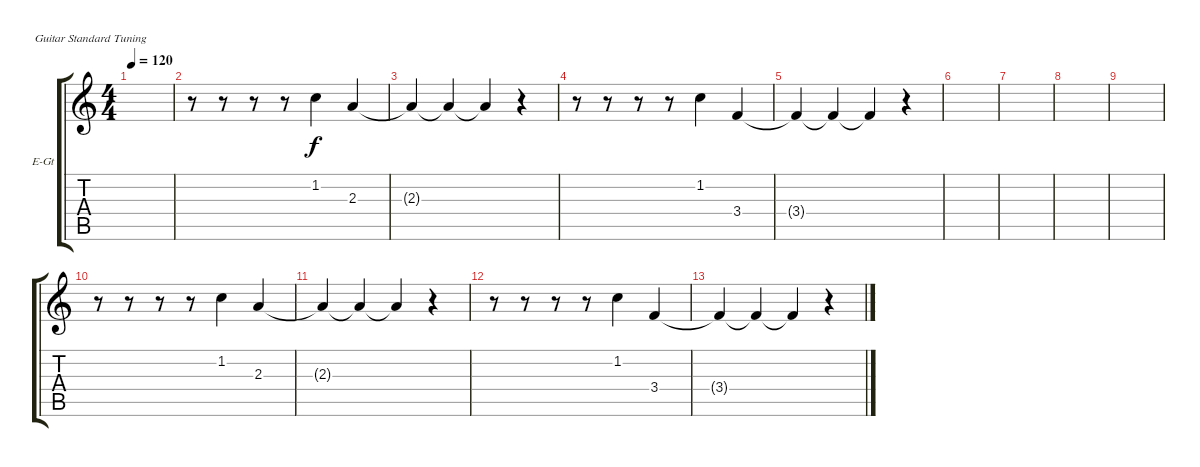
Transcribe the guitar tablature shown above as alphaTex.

\defaultSystemsLayout 4
\bracketExtendMode groupsimilarinstruments
\firstSystemTrackNameOrientation horizontal
\otherSystemsTrackNameOrientation horizontal
\track ("E-Gt Back" "E-Gt") {instrument electricguitarclean}
\staff {score tabs}
\tuning (E4 B3 G3 D3 A2 E2)
\ts (4 4)
\tempo 120
\clef g2
\scale
0.487395
\ks c
|
\scale
0.256303 r.8 r.8 r.8 r.8 1.2.4 2.3.4 |
\scale
0.256303 2.3{t}.4 2.3{t}.4 2.3{t}.4 r.4 |
\scale
0.333333 r.8 r.8 r.8 r.8 1.2.4 3.4.4 |
\scale
0.333333 3.4{t}.4 3.4{t}.4 3.4{t}.4 r.4 |
\scale
0.333333 |
\scale
0.333333 |
\scale
0.333333 |
\scale
0.333333 |
\scale
0.333333 r.8 r.8 r.8 r.8 1.2.4 2.3.4 |
\scale
0.333333 2.3{t}.4 2.3{t}.4 2.3{t}.4 r.4 |
\scale
0.333333 r.8 r.8 r.8 r.8 1.2.4 3.4.4 |
\scale
0.333333 3.4{t}.4 3.4{t}.4 3.4{t}.4 r.4 |
\scale
0.333333 |
\scale
0.333333
